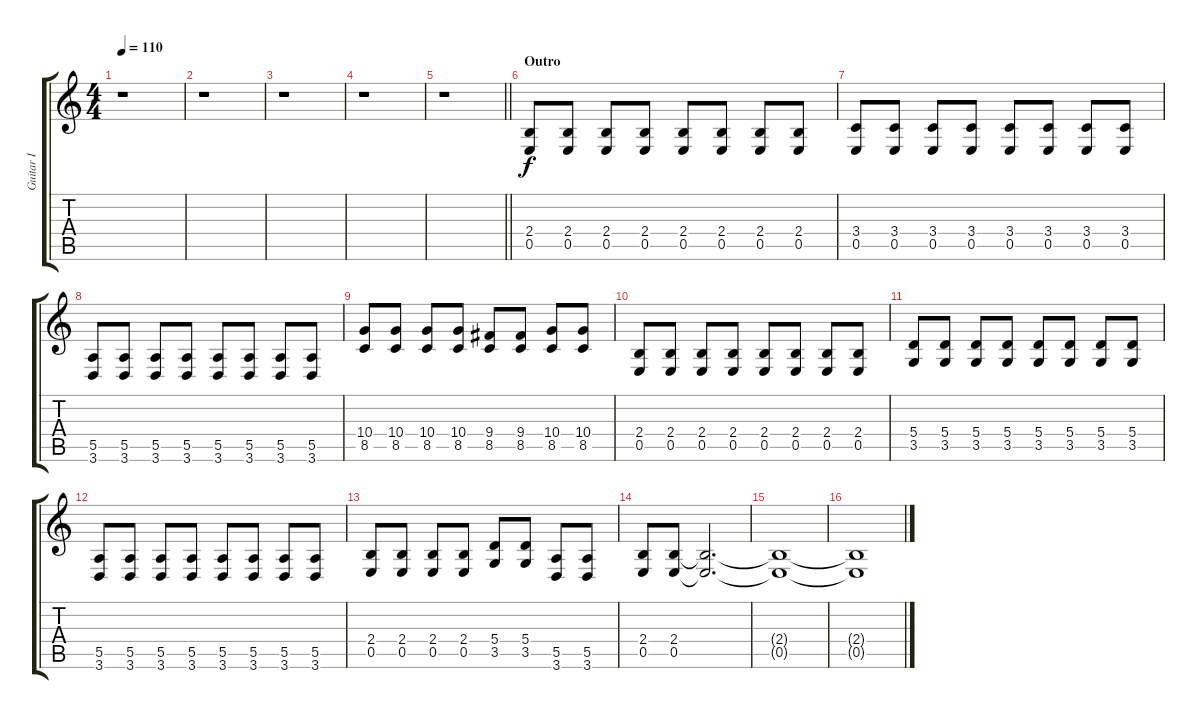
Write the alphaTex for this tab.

\track ("Guitar I" "Guitar I") {instrument overdrivenguitar}
\staff {score tabs}
\tuning (B3 Gb3 D3 A2 E2 B1) {hide}
\ts (4 4)
\tempo 110
\clef g2
\ks c
r.1{dy f} |
r.1 |
r.1 |
r.1 |
\barLineRight lightlight
r.1 |
\section ("" "Outro")
(2.4 0.5).8 (2.4 0.5).8 (2.4 0.5).8 (2.4 0.5).8 (2.4 0.5).8 (2.4 0.5).8 (2.4 0.5).8 (2.4 0.5).8 |
(3.4 0.5).8 (3.4 0.5).8 (3.4 0.5).8 (3.4 0.5).8 (3.4 0.5).8 (3.4 0.5).8 (3.4 0.5).8 (3.4 0.5).8 |
(5.5 3.6).8 (5.5 3.6).8 (5.5 3.6).8 (5.5 3.6).8 (5.5 3.6).8 (5.5 3.6).8 (5.5 3.6).8 (5.5 3.6).8 |
(10.4 8.5).8 (10.4 8.5).8 (10.4 8.5).8 (10.4 8.5).8 (9.4 8.5).8 (9.4 8.5).8 (10.4 8.5).8 (10.4 8.5).8 |
(2.4 0.5).8 (2.4 0.5).8 (2.4 0.5).8 (2.4 0.5).8 (2.4 0.5).8 (2.4 0.5).8 (2.4 0.5).8 (2.4 0.5).8 |
(5.4 3.5).8 (5.4 3.5).8 (5.4 3.5).8 (5.4 3.5).8 (5.4 3.5).8 (5.4 3.5).8 (5.4 3.5).8 (5.4 3.5).8 |
(5.5 3.6).8 (5.5 3.6).8 (5.5 3.6).8 (5.5 3.6).8 (5.5 3.6).8 (5.5 3.6).8 (5.5 3.6).8 (5.5 3.6).8 |
(2.4 0.5).8 (2.4 0.5).8 (2.4 0.5).8 (2.4 0.5).8 (5.4 3.5).8 (5.4 3.5).8 (5.5 3.6).8 (5.5 3.6).8 |
(2.4 0.5).8 (2.4 0.5).8 (2.4{t} 0.5{t}).2{d} |
(2.4{t} 0.5{t}).1 |
(2.4{t} 0.5{t}).1
